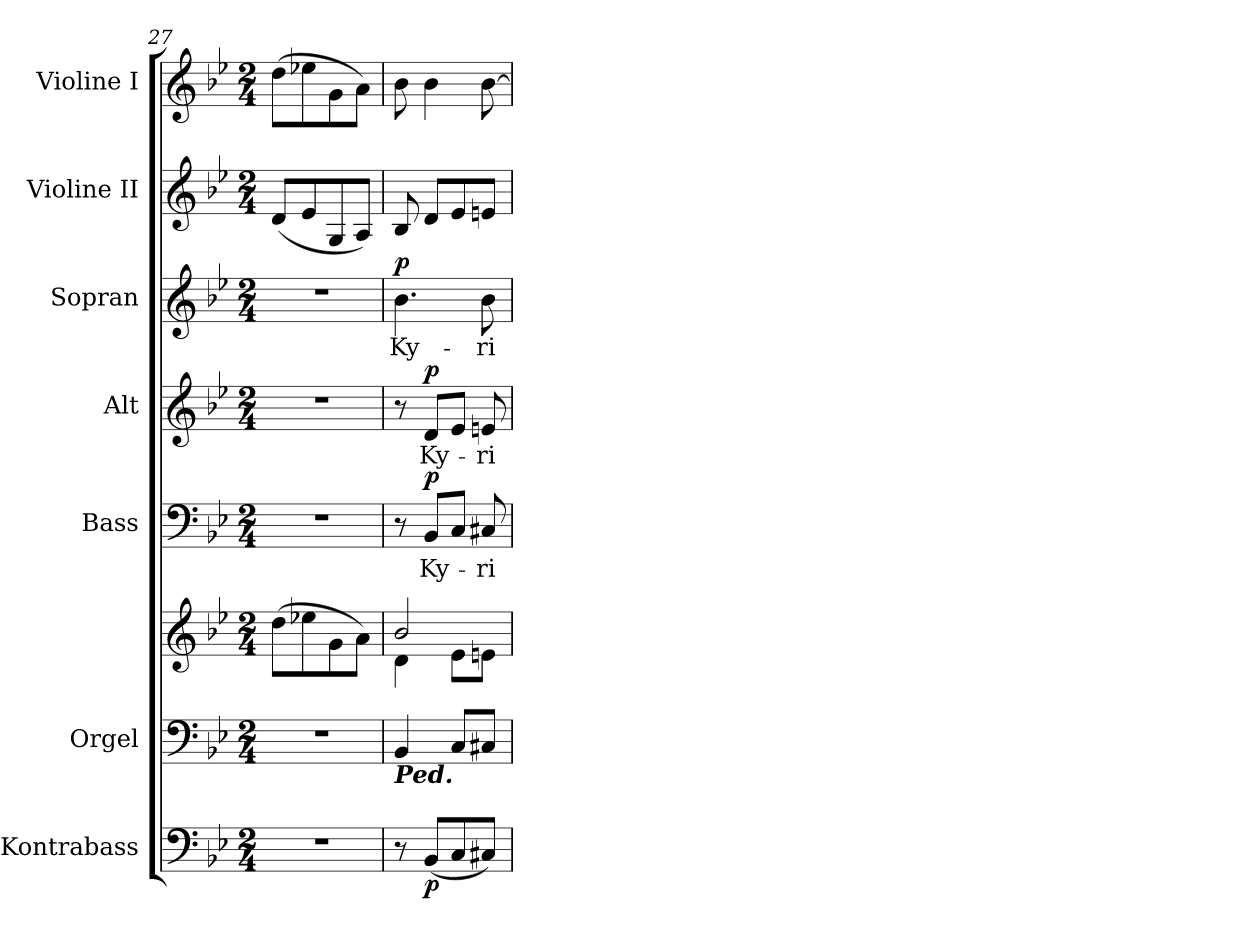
**kern	**dynam	**kern	**kern	**kern	**text	**dynam	**kern	**text	**dynam	**kern	**text	**dynam	**kern	**kern
*part7	*part7	*part6	*part6	*part5	*part5	*part5	*part4	*part4	*part4	*part3	*part3	*part3	*part2	*part1
*staff8	*staff8	*staff7	*staff6	*staff5	*staff5	*staff5	*staff4	*staff4	*staff4	*staff3	*staff3	*staff3	*staff2	*staff1
*I"Kontrabass	*	*I"Orgel	*	*I"Bass	*	*	*I"Alt	*	*	*I"Sopran	*	*	*I"Violine II	*I"Violine I
*I'Kb.	*	*I'Org.	*	*I'B	*	*	*I'A	*	*	*I'S	*	*	*I'Vl. II	*I'Vl. I
*clefF4	*	*clefF4	*clefG2	*clefF4	*	*	*clefG2	*	*	*clefG2	*	*	*clefG2	*clefG2
*ITrd7c12	*	*	*	*	*	*	*	*	*	*	*	*	*	*
*k[b-e-]	*	*k[b-e-]	*k[b-e-]	*k[b-e-]	*	*	*k[b-e-]	*	*	*k[b-e-]	*	*	*k[b-e-]	*k[b-e-]
*B-:	*	*B-:	*B-:	*B-:	*	*	*B-:	*	*	*B-:	*	*	*B-:	*B-:
*M2/4	*	*M2/4	*M2/4	*M2/4	*	*	*M2/4	*	*	*M2/4	*	*	*M2/4	*M2/4
=27	=27	=27	=27	=27	=27	=27	=27	=27	=27	=27	=27	=27	=27	=27
2r	.	2r	(>8dd\L	2r	.	.	2r	.	.	2r	.	.	(<8d/L	(>8dd\L
.	.	.	8ee-X\	.	.	.	.	.	.	.	.	.	8e-/	8ee-X\
.	.	.	8g\	.	.	.	.	.	.	.	.	.	8G/	8g\
.	.	.	8a\J)	.	.	.	.	.	.	.	.	.	8A/J)	8a\J)
=28	=28	=28	=28	=28	=28	=28	=28	=28	=28	=28	=28	=28	=28	=28
*	*	*	*^	*	*	*	*	*	*	*	*	*	*	*
!	!	!LO:TX:b:Bi:t=Ped.	!	!	!	!	!	!	!	!	!	!	!	!	!
!	!	!	!	!	!	!	!	!	!	!	!	!LO:LY:b	!LO:DY:a	!	!
8r	.	4BB-/	2b-/	4d\	8r	.	.	8r	.	.	4.b-\	Ky-	p	8B-/	8b-\
!	!LO:DY:b	!	!	!	!	!LO:LY:b	!LO:DY:a	!	!LO:LY:b	!LO:DY:a	!	!	!	!	!
(<8BBB-/L	p	.	.	.	8BB-/L	Ky-	p	8d/L	Ky-	p	.	.	.	8d/L	4b-\
8CC/	.	8C/L	.	8e-\L	8C/J	.	.	8e-/J	.	.	.	.	.	8e-/	.
!	!	!	!	!	!	!LO:LY:b	!	!	!LO:LY:b	!	!	!LO:LY:b	!	!	!
8CC#X/J)	.	8C#X/J	.	8en\J	8C#X/	-ri-	.	8en/	-ri-	.	8b-\	-ri-	.	8en/J	[8b-\
*	*	*	*v	*v	*	*	*	*	*	*	*	*	*	*	*
=	=	=	=	=	=	=	=	=	=	=	=	=	=	=
*-	*-	*-	*-	*-	*-	*-	*-	*-	*-	*-	*-	*-	*-	*-
